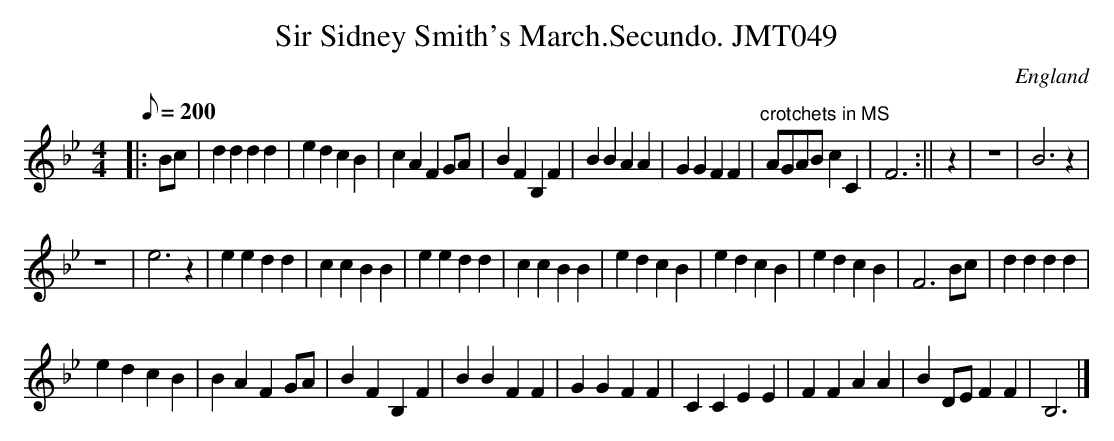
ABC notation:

X:1
T:Sir Sidney Smith's March.Secundo. JMT049
M:4/4
L:1/8
Q:200
O:England
K:Bb
|:Bc|d2d2d2d2|e2d2c2B2|c2A2F2GA|B2F2B,2F2|B2B2A2A2|\
G2G2F2F2|"crotchets in MS"AGAB c2C2|F6:||z2|z8|B6z2|
z8|e6z2|e2e2d2d2|c2c2B2B2|e2e2d2d2|\
c2c2B2B2|e2d2c2B2|e2d2c2B2|e2d2c2B2|F6Bc|d2d2d2d2|
e2d2c2B2|B2A2F2GA|B2F2B,2F2|B2B2F2F2|\
G2G2F2F2|C2C2E2E2|F2F2A2A2|B2DEF2F2|B,6|]
